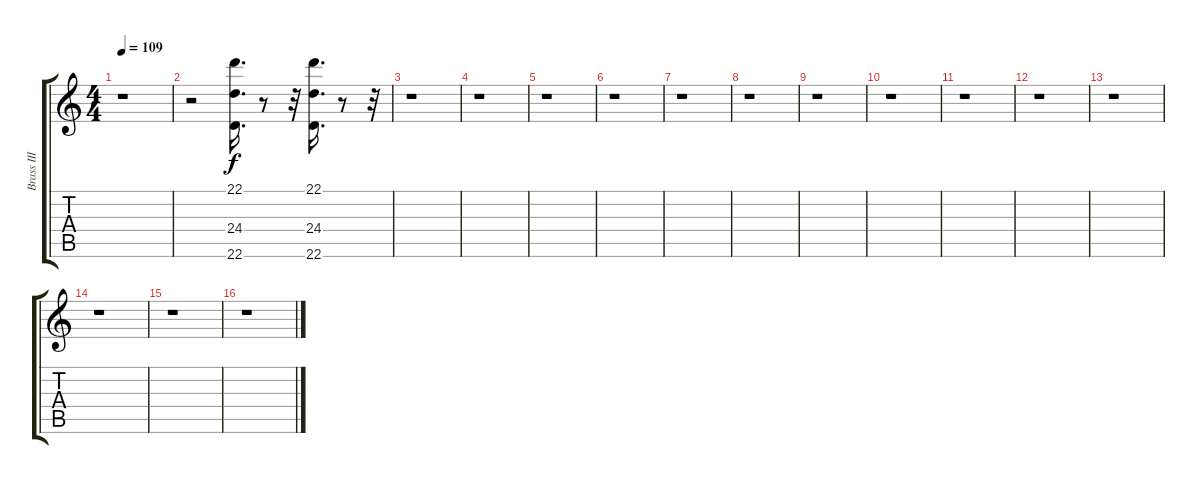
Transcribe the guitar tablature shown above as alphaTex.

\track ("Brass III" "Brass III") {instrument brasssection}
\staff {score tabs}
\tuning (E4 B3 G3 D3 A2 E2) {hide}
\ts (4 4)
\tempo 109
\clef g2
\ks c
r.1{dy f} |
r.2 (22.1 24.4 22.6).16{d} r.8 r.32 (22.1 24.4 22.6).16{d} r.8 r.32 |
r.1 |
r.1 |
r.1 |
r.1 |
r.1 |
r.1 |
r.1 |
r.1 |
r.1 |
r.1 |
r.1 |
r.1 |
r.1 |
r.1
